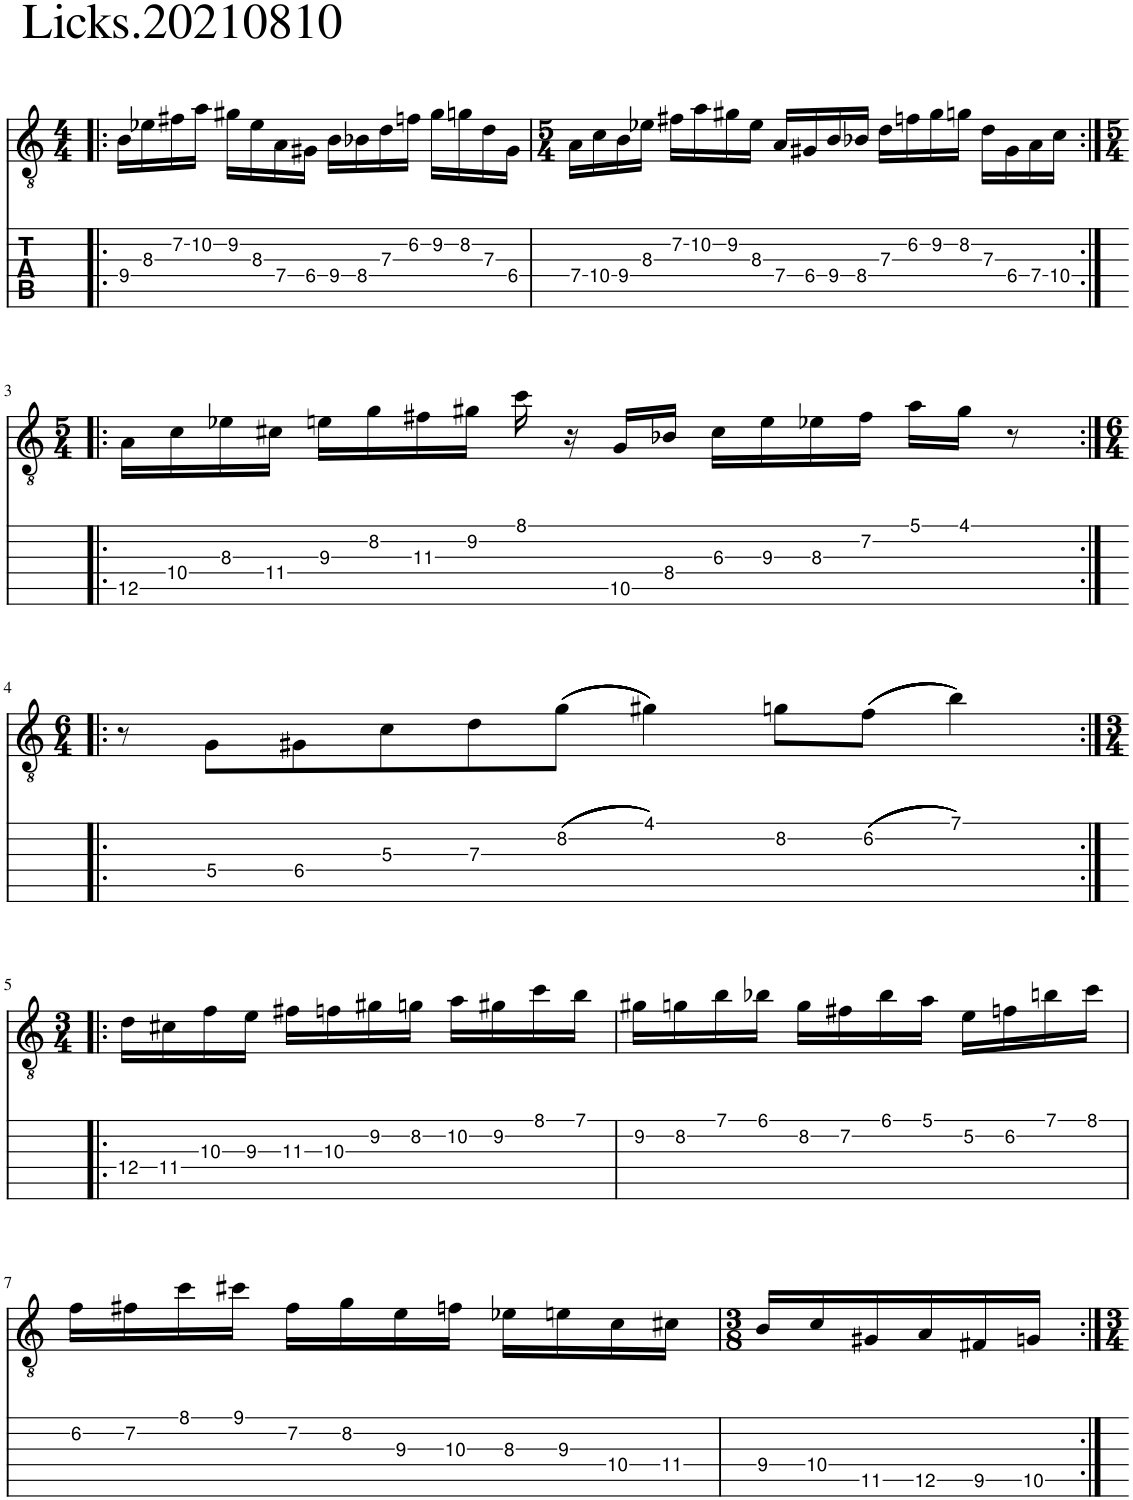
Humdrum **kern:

**kern	**kern
*part1	*part1
*staff2	*staff1
*I"Guitar	*
*I'Guit.	*
*stria6	*
*	*clefGv2
*k[]	*k[]
*M4/4	*M4/4
=1!|:	=1!|:
16BLL	16B\LL
16e-XJ	16e-X\
16f#XL	16f#X\
16aJJ	16a\JJ
16g#XLL	16g#X\LL
16e-XJ	16e-\
16AL	16A\
16G#XJJ	16G#X\JJ
16BLL	16B\LL
16B-XJ	16B-X\
16dL	16d\
16fJJ	16fn\JJ
16g#LL	16g#\LL
16gnJ	16gn\
16dL	16d\
16G#JJ	16G#\JJ
=2	=2
*M5/4	*M5/4
16ALL	16A\LL
16c	16c\
16B	16B\
16e-XJ	16e-X\JJ
16f#XL	16f#X\LL
16a	16a\
16g#X	16g#X\
16e-JJ	16e-\JJ
16ALL	16A/LL
16G#X	16G#X/
16B	16B/
16B-XJ	16B-X/JJ
16dL	16d\LL
16f	16fn\
16g#X	16g#\
16gnJ	16gn\JJ
16dL	16d\LL
16G#X	16G#\
16A	16A\
16cJJ	16c\JJ
!!LO:LB:g=z
=3:|!|:	=3:|!|:
*M5/4	*M5/4
16ALL	16A\LL
16c	16c\
16e-X	16e-X\
16c#XJ	16c#X\JJ
16enL	16en\LL
16g	16g\
16f#X	16f#X\
16g#XJJ	16g#X\JJ
16cc	16cc\
16r	16r
16GLL	16G/LL
16B-XJ	16B-X/JJ
16c#L	16c#\LL
16e	16e\
16e-X	16e-X\
16f#J	16f#\JJ
16aL	16a\LL
16g#JJ	16g#\JJ
8r	8r
!!LO:LB:g=z
=4:|!|:	=4:|!|:
*M6/4	*M6/4
8r	8r
8GL	8G\L
8G#X	8G#X\
8c	8c\
8d	8d\
8gJ	((((((((8g\J
4g#X	4g#X\))))))))
8gnL	8gn\L
8fJ	((((((((8f\J
4b	4b\))))))))
!!LO:LB:g=z
=5:|!|:	=5:|!|:
*M3/4	*M3/4
16dLL	16d\LL
16c#XJ	16c#X\
16fL	16f\
16eJJ	16e\JJ
16f#XLL	16f#X\LL
16fnJ	16fn\
16g#XL	16g#X\
16gnJJ	16gn\JJ
16aLL	16a\LL
16g#XJ	16g#X\
16ccL	16cc\
16bJJ	16b\JJ
=6	=6
16g#LL	16g#X\LL
16gnJ	16gn\
16bL	16b\
16b-XJJ	16b-X\JJ
16gLL	16g\LL
16f#XJ	16f#X\
16b-XL	16b-\
16aJJ	16a\JJ
16eLL	16e\LL
16fnJ	16fn\
16bnL	16bn\
16ccJJ	16cc\JJ
!!LO:LB:g=z
=7	=7
16fLL	16f\LL
16f#XJ	16f#X\
16ccL	16cc\
16cc#XJJ	16cc#X\JJ
16f#LL	16f#\LL
16gJ	16g\
16eL	16e\
16fnJJ	16fn\JJ
16e-XLL	16e-X\LL
16enJ	16en\
16cL	16c\
16c#XJJ	16c#X\JJ
=8	=8
*M3/8	*M3/8
16BLL	16B/LL
16c	16c/
16G#X	16G#X/
16A	16A/
16F#X	16F#X/
16GnJJ	16Gn/JJ
=:|!	=:|!
*-	*-
